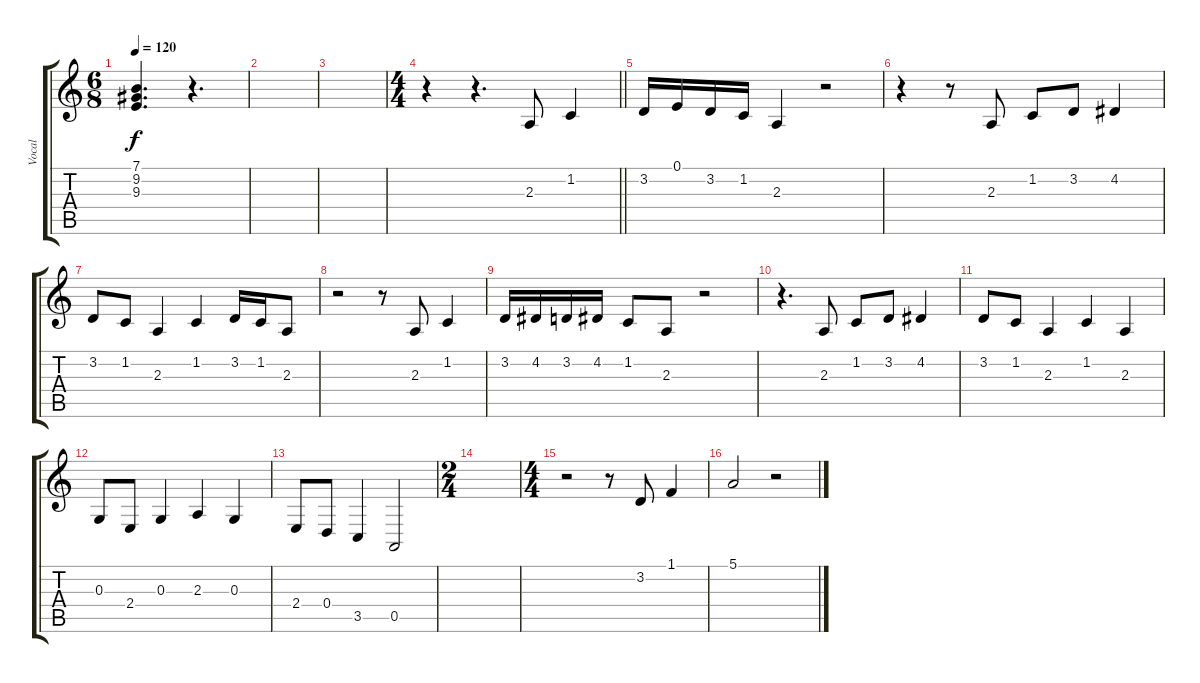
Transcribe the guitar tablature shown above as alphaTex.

\track ("Vocal" "Vocal") {instrument choiraahs}
\staff {score tabs}
\tuning (E4 B3 G3 D3 A2 E2) {hide}
\ts (6 8)
\tempo 120
\clef g2
\ks c
(7.1 9.2 9.3).4{d dy f} r.4{d} |
|
|
\ts (4 4)
\barLineRight lightlight
r.4 r.4{d} 2.3.8 1.2.4 |
3.2.16 0.1.16 3.2.16 1.2.16 2.3.4 r.2 |
r.4 r.8 2.3.8 1.2.8 3.2.8 4.2.4 |
3.2.8 1.2.8 2.3.4 1.2.4 3.2.16 1.2.16 2.3.8 |
r.2 r.8 2.3.8 1.2.4 |
3.2.16 4.2.16 3.2.16 4.2.16 1.2.8 2.3.8 r.2 |
r.4{d} 2.3.8 1.2.8 3.2.8 4.2.4 |
3.2.8 1.2.8 2.3.4 1.2.4 2.3.4 |
0.3.8 2.4.8 0.3.4 2.3.4 0.3.4 |
2.4.8 0.4.8 3.5.4 0.5.2 |
\ts (2 4)
|
\ts (4 4)
r.2 r.8 3.2.8 1.1.4 |
5.1.2 r.2
